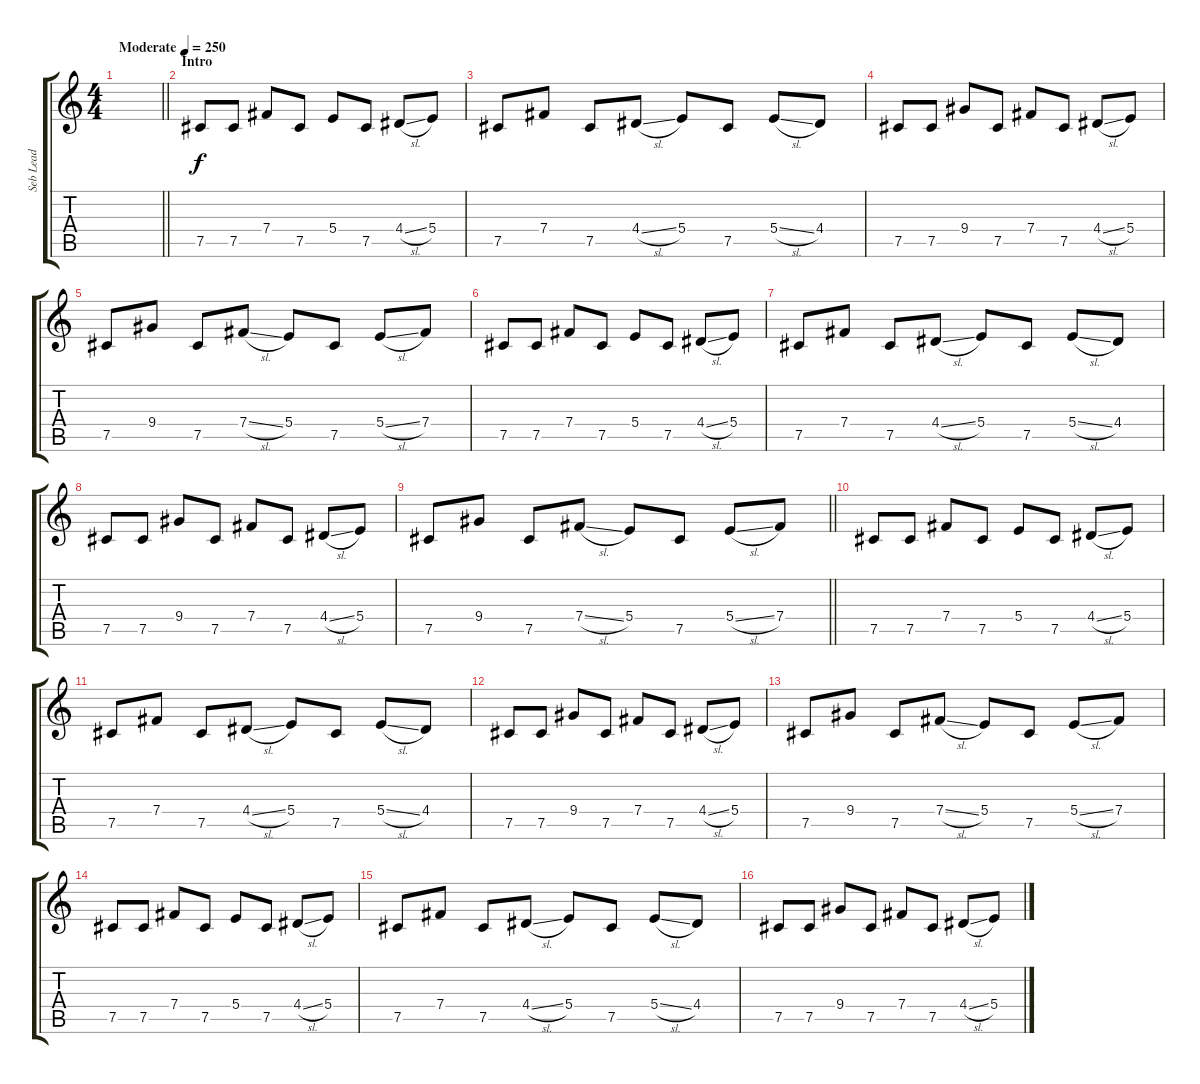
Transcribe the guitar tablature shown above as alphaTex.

\track ("Seb Lead" "Seb Lead") {instrument distortionguitar}
\staff {score tabs}
\tuning (Db4 Ab3 E3 B2 Gb2 Db2) {hide}
\ts (4 4)
\tempo (250 "Moderate")
\clef g2
\barLineRight lightlight
\ks c
|
\section ("" "Intro")
7.5.8{volume 6} 7.5.8 7.4.8 7.5.8 5.4.8 7.5.8 4.4{sl}.8 5.4.8 |
7.5.8 7.4.8 7.5.8 4.4{sl}.8 5.4.8 7.5.8 5.4{sl}.8 4.4.8 |
7.5.8{volume 8} 7.5.8 9.4.8 7.5.8 7.4.8 7.5.8 4.4{sl}.8 5.4.8 |
7.5.8 9.4.8 7.5.8 7.4{sl}.8 5.4.8 7.5.8 5.4{sl}.8 7.4.8 |
7.5.8{volume 10} 7.5.8 7.4.8 7.5.8 5.4.8 7.5.8 4.4{sl}.8 5.4.8 |
7.5.8 7.4.8 7.5.8 4.4{sl}.8 5.4.8 7.5.8 5.4{sl}.8 4.4.8 |
7.5.8{volume 12} 7.5.8 9.4.8 7.5.8 7.4.8 7.5.8 4.4{sl}.8 5.4.8 |
\barLineRight lightlight
7.5.8 9.4.8 7.5.8 7.4{sl}.8 5.4.8 7.5.8 5.4{sl}.8 7.4.8 |
7.5.8{volume 16} 7.5.8 7.4.8 7.5.8 5.4.8 7.5.8 4.4{sl}.8 5.4.8 |
7.5.8 7.4.8 7.5.8 4.4{sl}.8 5.4.8 7.5.8 5.4{sl}.8 4.4.8 |
7.5.8 7.5.8 9.4.8 7.5.8 7.4.8 7.5.8 4.4{sl}.8 5.4.8 |
7.5.8 9.4.8 7.5.8 7.4{sl}.8 5.4.8 7.5.8 5.4{sl}.8 7.4.8 |
7.5.8 7.5.8 7.4.8 7.5.8 5.4.8 7.5.8 4.4{sl}.8 5.4.8 |
7.5.8 7.4.8 7.5.8 4.4{sl}.8 5.4.8 7.5.8 5.4{sl}.8 4.4.8 |
7.5.8 7.5.8 9.4.8 7.5.8 7.4.8 7.5.8 4.4{sl}.8 5.4.8
